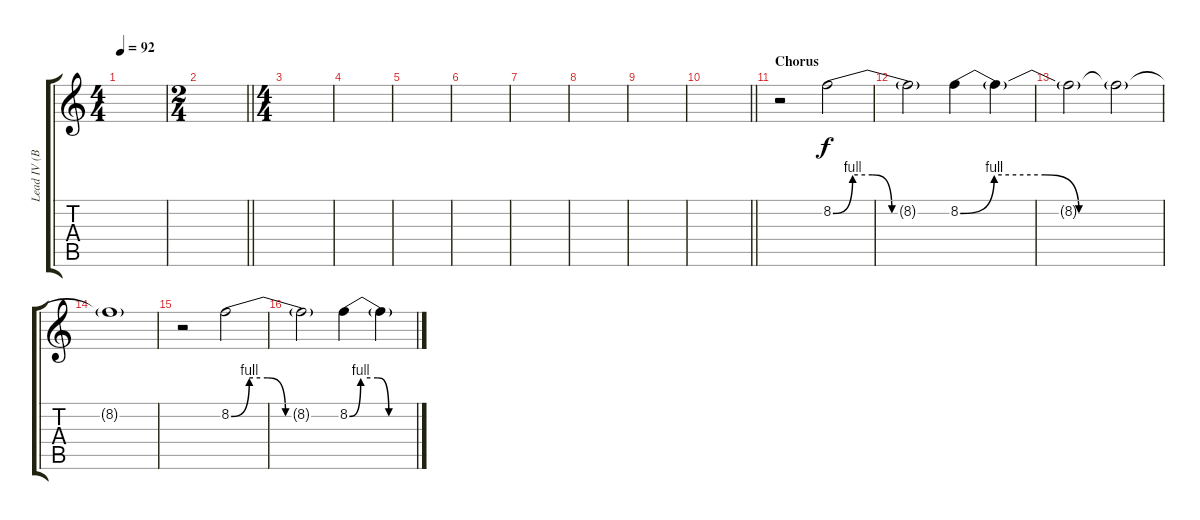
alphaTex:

\track ("Lead IV (Background)" "Lead IV (B") {instrument distortionguitar}
\staff {score tabs}
\tuning (D4 A3 F3 C3 G2 D2) {hide}
\ts (4 4)
\tempo 92
\clef g2
\ks c
|
\ts (2 4)
\barLineRight lightlight
|
\ts (4 4)
\section ("" "")
|
|
|
|
|
|
|
\barLineRight lightlight
|
\section ("" "Chorus")
r.2 8.2{be (custom 0 0 10 4 20 4 30 0 60 0)}.2 |
8.2{t}.2 8.2{be (custom 0 0 10 4 25 4 35 0 60 0)}.4 8.2{t}.4 |
8.2{t}.2 8.2{t}.2 |
8.2{t}.1 |
r.2 8.2{be (custom 0 0 10 4 20 4 30 0 60 0)}.2 |
8.2{t}.2 8.2{be (custom 0 0 10 4 25 4 35 0 60 0)}.4 8.2{t}.4
